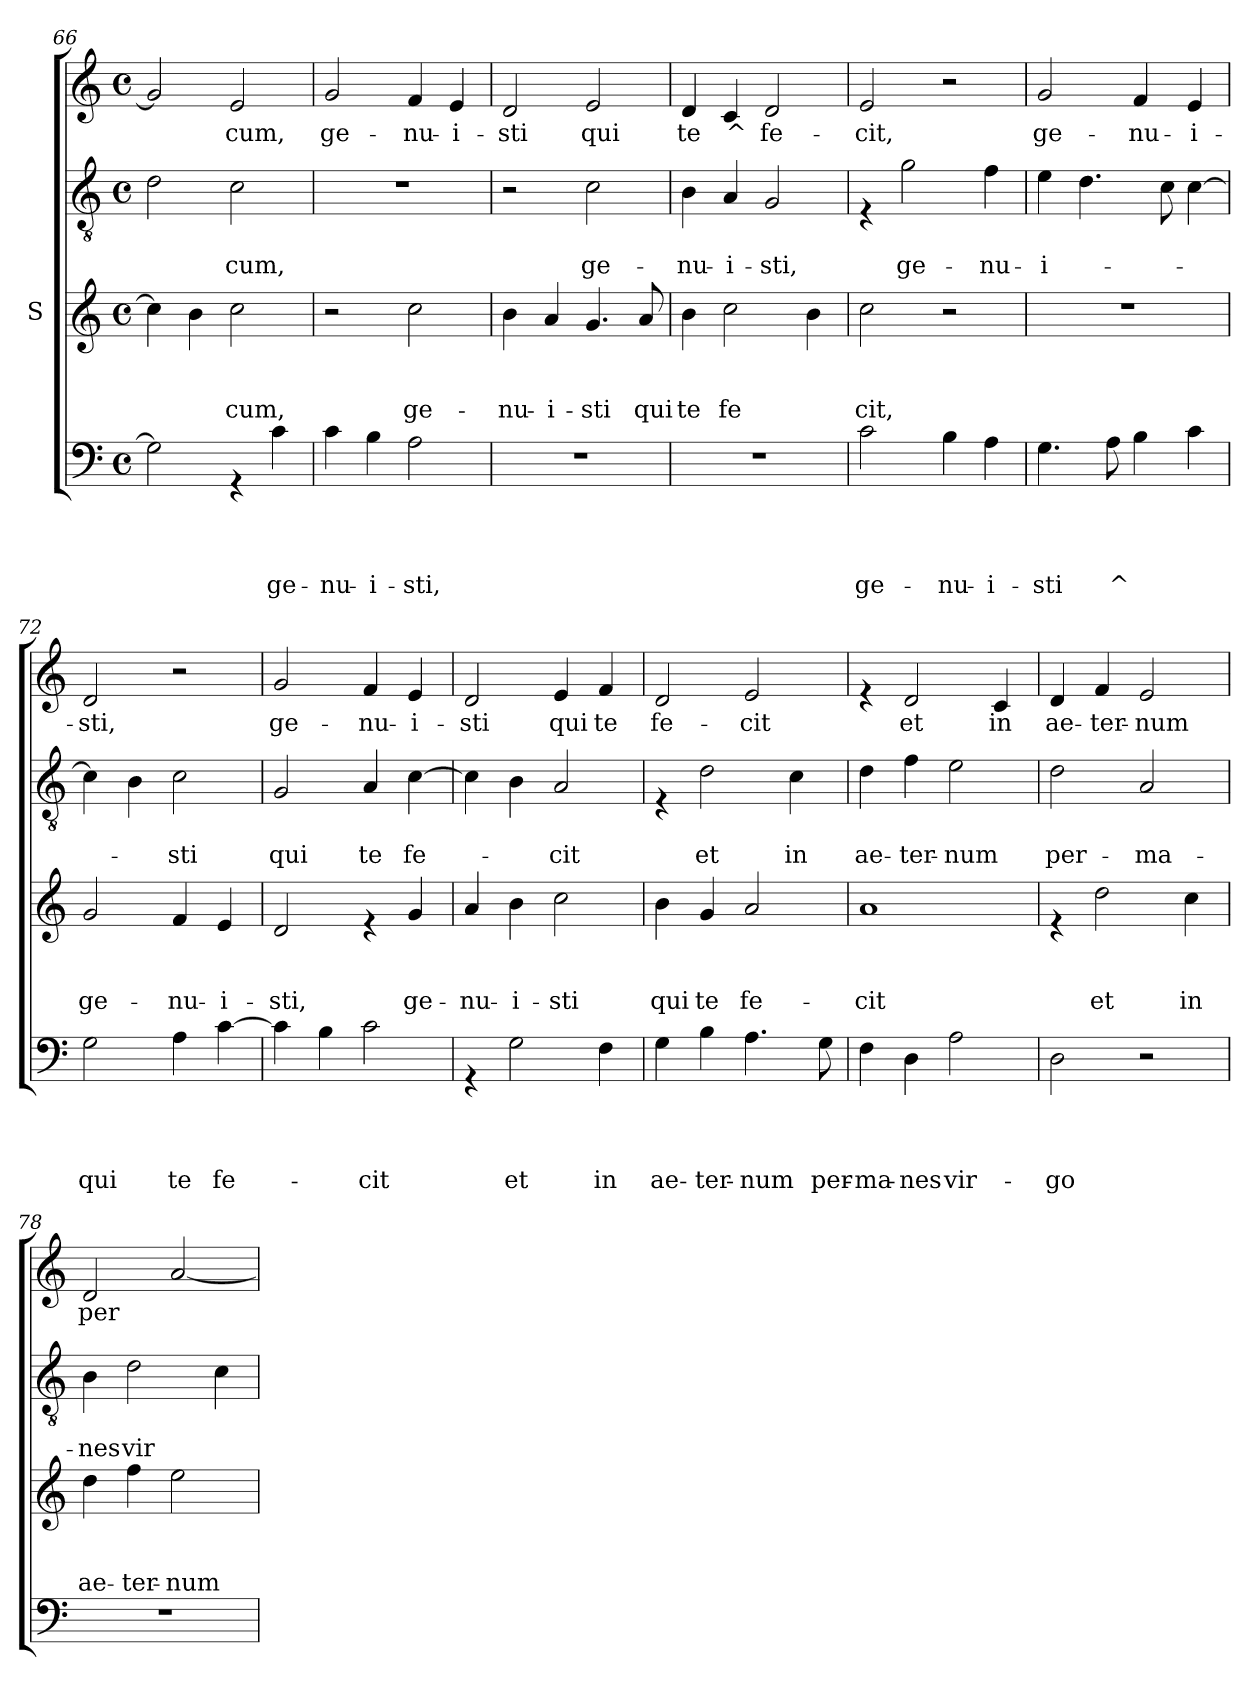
**kern	**text	**text	**text	**text	**kern	**text	**text	**text	**kern	**text	**text	**kern	**text
*part4	*part4	*part4	*part4	*part4	*part3	*part3	*part3	*part3	*part2	*part2	*part2	*part1	*part1
*staff4	*staff4	*staff4	*staff4	*staff4	*staff3	*staff3	*staff3	*staff3	*staff2	*staff2	*staff2	*staff1	*staff1
*	*	*	*	*	*I"S	*	*	*	*	*	*	*	*
*clefF4	*	*	*	*	*clefG2	*	*	*	*clefGv2	*	*	*clefG2	*
*k[]	*	*	*	*	*k[]	*	*	*	*k[]	*	*	*k[]	*
*C:	*	*	*	*	*C:	*	*	*	*C:	*	*	*C:	*
*M4/4	*	*	*	*	*M4/4	*	*	*	*M4/4	*	*	*M4/4	*
*met(c)	*	*	*	*	*met(c)	*	*	*	*met(c)	*	*	*met(c)	*
=66	=66	=66	=66	=66	=66	=66	=66	=66	=66	=66	=66	=66	=66
2G\]	.	.	.	.	4cc\]	.	.	.	2d\	.	.	2g/]	.
.	.	.	.	.	4b\	.	.	.	.	.	.	.	.
!	!	!	!	!	!	!	!	!LO:LY:b	!	!	!LO:LY:b	!	!LO:LY:b
4rGG	.	.	.	.	2cc\	.	.	cum,	2c\	.	cum,	2e/	-cum,
!	!	!	!	!LO:LY:b	!	!	!	!	!	!	!	!	!
4c\	.	.	.	ge-	.	.	.	.	.	.	.	.	.
=67	=67	=67	=67	=67	=67	=67	=67	=67	=67	=67	=67	=67	=67
!	!	!	!	!LO:LY:b	!	!	!	!	!	!	!	!	!LO:LY:b
4c\	.	.	.	-nu-	2r	.	.	.	1r	.	.	2g/	ge-
!	!	!	!	!LO:LY:b	!	!	!	!	!	!	!	!	!
4B\	.	.	.	-i-	.	.	.	.	.	.	.	.	.
!	!	!	!	!LO:LY:b	!	!	!	!LO:LY:b	!	!	!	!	!LO:LY:b
2A\	.	.	.	-sti,	2cc\	.	.	ge-	.	.	.	4f/	-nu-
!	!	!	!	!	!	!	!	!	!	!	!	!	!LO:LY:b
.	.	.	.	.	.	.	.	.	.	.	.	4e/	-i-
=68	=68	=68	=68	=68	=68	=68	=68	=68	=68	=68	=68	=68	=68
!	!	!	!	!	!	!	!	!LO:LY:b	!	!	!	!	!LO:LY:b
1r	.	.	.	.	4b\	.	.	-nu-	2r	.	.	2d/	-sti
!	!	!	!	!	!	!	!	!LO:LY:b	!	!	!	!	!
.	.	.	.	.	4a/	.	.	-i-	.	.	.	.	.
!	!	!	!	!	!	!	!	!LO:LY:b	!	!	!LO:LY:b	!	!LO:LY:b
.	.	.	.	.	4.g/	.	.	-sti	2c\	.	ge-	2e/	qui
!	!	!	!	!	!	!	!	!LO:LY:b	!	!	!	!	!
.	.	.	.	.	8a/	.	.	qui	.	.	.	.	.
=69	=69	=69	=69	=69	=69	=69	=69	=69	=69	=69	=69	=69	=69
!	!	!	!	!	!	!	!	!LO:LY:b	!	!	!LO:LY:b	!	!LO:LY:b
1r	.	.	.	.	4b\	.	.	te	4B\	.	-nu-	4d/	te
!	!	!	!	!	!	!	!	!LO:LY:b	!	!	!LO:LY:b	!	!LO:LY:b
.	.	.	.	.	2cc\	.	.	fe	4A/	.	-i-	4c/	^
!	!	!	!	!	!	!	!	!	!	!	!LO:LY:b	!	!LO:LY:b
.	.	.	.	.	.	.	.	.	2G/	.	-sti,	2d/	fe-
.	.	.	.	.	4b\	.	.	.	.	.	.	.	.
=70	=70	=70	=70	=70	=70	=70	=70	=70	=70	=70	=70	=70	=70
!	!	!	!	!LO:LY:b	!	!	!	!LO:LY:b	!	!	!	!	!LO:LY:b
2c\	.	.	.	ge-	2cc\	.	.	cit,	4rE	.	.	2e/	-cit,
!	!	!	!	!	!	!	!	!	!	!	!LO:LY:b	!	!
.	.	.	.	.	.	.	.	.	2g\	.	ge-	.	.
!	!	!	!	!LO:LY:b	!	!	!	!	!	!	!	!	!
4B\	.	.	.	-nu-	2r	.	.	.	.	.	.	2r	.
!	!	!	!	!LO:LY:b	!	!	!	!	!	!	!LO:LY:b	!	!
4A\	.	.	.	-i-	.	.	.	.	4f\	.	-nu-	.	.
!!LO:LB:g=z
=71	=71	=71	=71	=71	=71	=71	=71	=71	=71	=71	=71	=71	=71
!	!	!	!	!LO:LY:b	!	!	!	!	!	!	!LO:LY:b	!	!LO:LY:b
4.G\	.	.	.	-sti	1r	.	.	.	4e\	.	-i-	2g/	ge-
.	.	.	.	.	.	.	.	.	4.d\	.	.	.	.
!	!	!	!	!LO:LY:b	!	!	!	!	!	!	!	!	!
8A\	.	.	.	^	.	.	.	.	.	.	.	.	.
!	!	!	!	!	!	!	!	!	!	!	!	!	!LO:LY:b
4B\	.	.	.	.	.	.	.	.	.	.	.	4f/	-nu-
.	.	.	.	.	.	.	.	.	8c\	.	.	.	.
!	!	!	!	!	!	!	!	!	!	!	!	!	!LO:LY:b
4c\	.	.	.	.	.	.	.	.	[>4c\	.	.	4e/	-i-
!!LO:LB:g=z
=72	=72	=72	=72	=72	=72	=72	=72	=72	=72	=72	=72	=72	=72
!	!	!	!	!LO:LY:b	!	!	!	!LO:LY:b	!	!	!	!	!LO:LY:b
2G\	.	.	.	qui	2g/	.	.	ge-	4c\]	.	.	2d/	-sti,
.	.	.	.	.	.	.	.	.	4B\	.	.	.	.
!	!	!	!	!LO:LY:b	!	!	!	!LO:LY:b	!	!	!LO:LY:b	!	!
4A\	.	.	.	te	4f/	.	.	-nu-	2c\	.	-sti	2r	.
!	!	!	!	!LO:LY:b	!	!	!	!LO:LY:b	!	!	!	!	!
[>4c\	.	.	.	fe-	4e/	.	.	-i-	.	.	.	.	.
=73	=73	=73	=73	=73	=73	=73	=73	=73	=73	=73	=73	=73	=73
!	!	!	!	!	!	!	!	!LO:LY:b	!	!	!LO:LY:b	!	!LO:LY:b
4c\]	.	.	.	.	2d/	.	.	-sti,	2G/	.	qui	2g/	ge-
4B\	.	.	.	.	.	.	.	.	.	.	.	.	.
!	!	!	!	!LO:LY:b	!	!	!	!	!	!	!LO:LY:b	!	!LO:LY:b
2c\	.	.	.	-cit	4re	.	.	.	4A/	.	te	4f/	-nu-
!	!	!	!	!	!	!	!	!LO:LY:b	!	!	!LO:LY:b	!	!LO:LY:b
.	.	.	.	.	4g/	.	.	ge-	[>4c\	.	fe-	4e/	-i-
=74	=74	=74	=74	=74	=74	=74	=74	=74	=74	=74	=74	=74	=74
!	!	!	!	!	!	!	!	!LO:LY:b	!	!	!	!	!LO:LY:b
4rGG	.	.	.	.	4a/	.	.	-nu-	4c\]	.	.	2d/	-sti
!	!	!	!	!LO:LY:b	!	!	!	!LO:LY:b	!	!	!	!	!
2G\	.	.	.	et	4b\	.	.	-i-	4B\	.	.	.	.
!	!	!	!	!	!	!	!	!LO:LY:b	!	!	!LO:LY:b	!	!LO:LY:b
.	.	.	.	.	2cc\	.	.	-sti	2A/	.	-cit	4e/	qui
!	!	!	!	!LO:LY:b	!	!	!	!	!	!	!	!	!LO:LY:b
4F\	.	.	.	in	.	.	.	.	.	.	.	4f/	te
=75	=75	=75	=75	=75	=75	=75	=75	=75	=75	=75	=75	=75	=75
!	!	!	!	!LO:LY:b	!	!	!	!LO:LY:b	!	!	!	!	!LO:LY:b
4G\	.	.	.	ae-	4b\	.	.	qui	4rE	.	.	2d/	fe-
!	!	!	!	!LO:LY:b	!	!	!	!LO:LY:b	!	!	!LO:LY:b	!	!
4B\	.	.	.	-ter-	4g/	.	.	te	2d\	.	et	.	.
!	!	!	!	!LO:LY:b	!	!	!	!LO:LY:b	!	!	!	!	!LO:LY:b
4.A\	.	.	.	-num	2a/	.	.	fe-	.	.	.	2e/	-cit
!	!	!	!	!	!	!	!	!	!	!	!LO:LY:b	!	!
.	.	.	.	.	.	.	.	.	4c\	.	in	.	.
!	!	!	!	!LO:LY:b	!	!	!	!	!	!	!	!	!
8G\	.	.	.	per-	.	.	.	.	.	.	.	.	.
=76	=76	=76	=76	=76	=76	=76	=76	=76	=76	=76	=76	=76	=76
!	!	!	!	!LO:LY:b	!	!	!	!LO:LY:b	!	!	!LO:LY:b	!	!
4F\	.	.	.	-ma-	1a	.	.	-cit	4d\	.	ae-	4re	.
!	!	!	!	!LO:LY:b	!	!	!	!	!	!	!LO:LY:b	!	!LO:LY:b
4D\	.	.	.	-nes	.	.	.	.	4f\	.	-ter-	2d/	et
!	!	!	!	!LO:LY:b	!	!	!	!	!	!	!LO:LY:b	!	!
2A\	.	.	.	vir-	.	.	.	.	2e\	.	-num	.	.
!	!	!	!	!	!	!	!	!	!	!	!	!	!LO:LY:b
.	.	.	.	.	.	.	.	.	.	.	.	4c/	in
=77	=77	=77	=77	=77	=77	=77	=77	=77	=77	=77	=77	=77	=77
!	!	!	!	!LO:LY:b	!	!	!	!	!	!	!LO:LY:b	!	!LO:LY:b
2D\	.	.	.	-go	4re	.	.	.	2d\	.	per-	4d/	ae-
!	!	!	!	!	!	!	!	!LO:LY:b	!	!	!	!	!LO:LY:b
.	.	.	.	.	2dd\	.	.	et	.	.	.	4f/	-ter-
!	!	!	!	!	!	!	!	!	!	!	!LO:LY:b	!	!LO:LY:b
2r	.	.	.	.	.	.	.	.	2A/	.	-ma-	2e/	-num
!	!	!	!	!	!	!	!	!LO:LY:b	!	!	!	!	!
.	.	.	.	.	4cc\	.	.	in	.	.	.	.	.
!!LO:LB:g=z
=78	=78	=78	=78	=78	=78	=78	=78	=78	=78	=78	=78	=78	=78
!	!	!	!	!	!	!	!	!LO:LY:b	!	!	!LO:LY:b	!	!LO:LY:b
1r	.	.	.	.	4dd\	.	.	ae-	4B\	.	-nes	2d/	per
!	!	!	!	!	!	!	!	!LO:LY:b	!	!	!LO:LY:b	!	!
.	.	.	.	.	4ff\	.	.	-ter-	2d\	.	vir	.	.
!	!	!	!	!	!	!	!	!LO:LY:b	!	!	!	!	!
.	.	.	.	.	2ee\	.	.	-num	.	.	.	[<2a/	.
.	.	.	.	.	.	.	.	.	4c\	.	.	.	.
=	=	=	=	=	=	=	=	=	=	=	=	=	=
*-	*-	*-	*-	*-	*-	*-	*-	*-	*-	*-	*-	*-	*-
